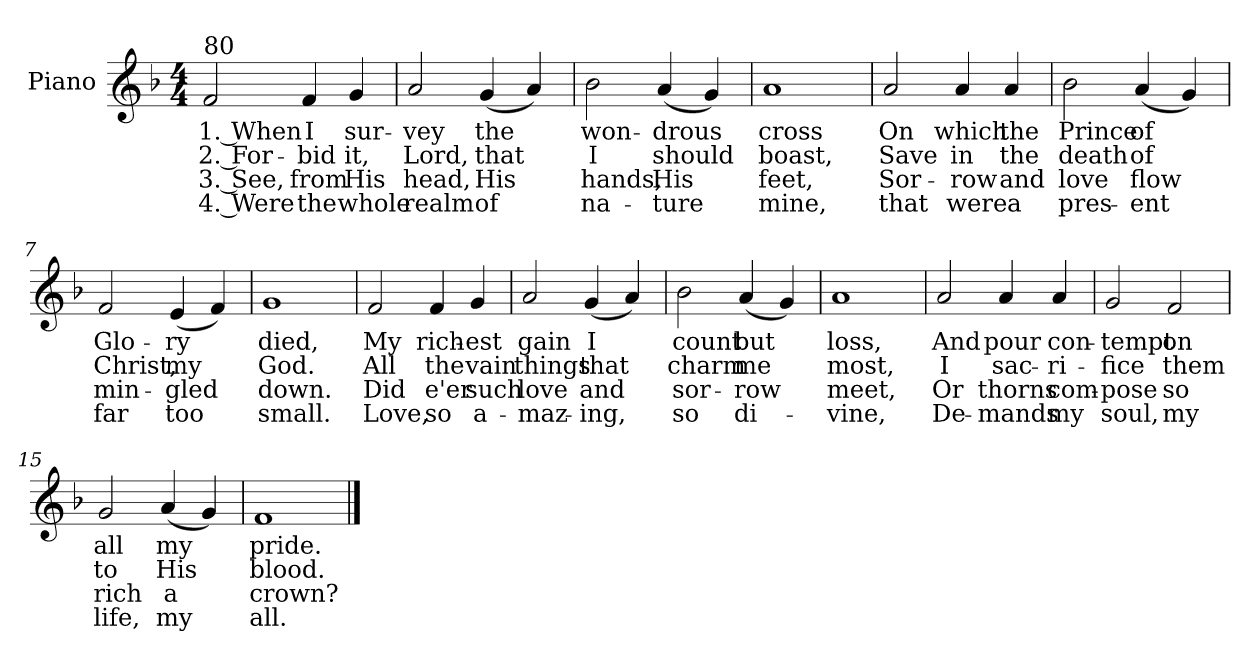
**kern	**text	**text	**text	**text
*part1	*part1	*part1	*part1	*part1
*staff1	*staff1	*staff1	*staff1	*staff1
*I"Piano	*	*	*	*
*I'Pno.	*	*	*	*
*clefG2	*	*	*	*
*k[b-]	*	*	*	*
*F:	*	*	*	*
*M4/4	*	*	*	*
=1	=1	=1	=1	=1
!LO:TX:a:t=80	!	!	!	!
2f/	1. When	2. For-	3. See,	4. Were
4f/	I	-bid	from	the
4g/	sur-	it,	His	whole
=2	=2	=2	=2	=2
2a/	-vey	Lord,	head,	realm
(4g/	the	that	His	of
4a/)	.	.	.	.
=3	=3	=3	=3	=3
2b-\	won-	I	hands,	na-
(4a/	-drous	should	His	-ture
4g/)	.	.	.	.
=4	=4	=4	=4	=4
1a	cross	boast,	feet,	mine,
!!LO:LB:g=z
=5	=5	=5	=5	=5
2a/	On	Save	Sor-	that
4a/	which	in	-row	were
4a/	the	the	and	a
=6	=6	=6	=6	=6
2b-\	Prince	death	love	pres-
(4a/	of	of	flow	-ent
4g/)	.	.	.	.
=7	=7	=7	=7	=7
2f/	Glo-	Christ,	min-	far
(4e/	-ry	my	-gled	too
4f/)	.	.	.	.
=8	=8	=8	=8	=8
1g	died,	God.	down.	small.
!!LO:LB:g=z
=9	=9	=9	=9	=9
2f/	My	All	Did	Love,
4f/	rich-	the	e'er	so
4g/	-est	vain	such	a-
=10	=10	=10	=10	=10
2a/	gain	things	love	-maz-
(4g/	I	that	and	-ing,
4a/)	.	.	.	.
=11	=11	=11	=11	=11
2b-\	count	charm	sor-	so
(4a/	but	me	-row	di-
4g/)	.	.	.	.
=12	=12	=12	=12	=12
1a	loss,	most,	meet,	-vine,
!!LO:LB:g=z
=13	=13	=13	=13	=13
2a/	And	I	Or	De-
4a/	pour	sac-	thorns	-mands
4a/	con-	-ri-	com-	my
=14	=14	=14	=14	=14
2g/	-tempt	-fice	-pose	soul,
2f/	on	them	so	my
=15	=15	=15	=15	=15
2g/	all	to	rich	life,
(4a/	my	His	a	my
4g/)	.	.	.	.
=16	=16	=16	=16	=16
1f	pride.	blood.	crown?	all.
==	==	==	==	==
*-	*-	*-	*-	*-
